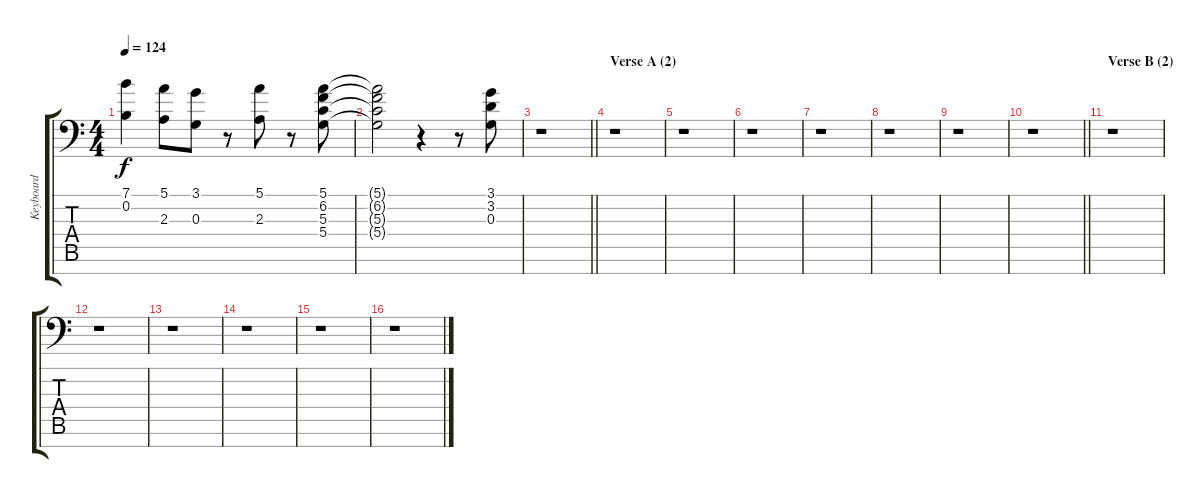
\track ("Keyboard" "Keyboard") {instrument clavinet}
\staff {score tabs}
\tuning (E4 B3 G3 D3 A2 E2 A1) {hide}
\ts (4 4)
\tempo 124
\clef f4
\ks aminor
(7.1{t} 0.2{t}).4{dy f} (5.1 2.3).8 (3.1 0.3).8 r.8 (5.1 2.3).8 r.8 (5.1 6.2 5.3 5.4).8 |
(5.1{t} 6.2{t} 5.3{t} 5.4{t}).2 r.4 r.8 (3.1 3.2 0.3).8 |
\barLineRight lightlight
r.1 |
\section ("" "Verse A (2)")
r.1 |
r.1 |
r.1 |
r.1 |
r.1 |
r.1 |
\barLineRight lightlight
r.1 |
\section ("" "Verse B (2)")
r.1 |
r.1 |
r.1 |
r.1 |
r.1 |
r.1
